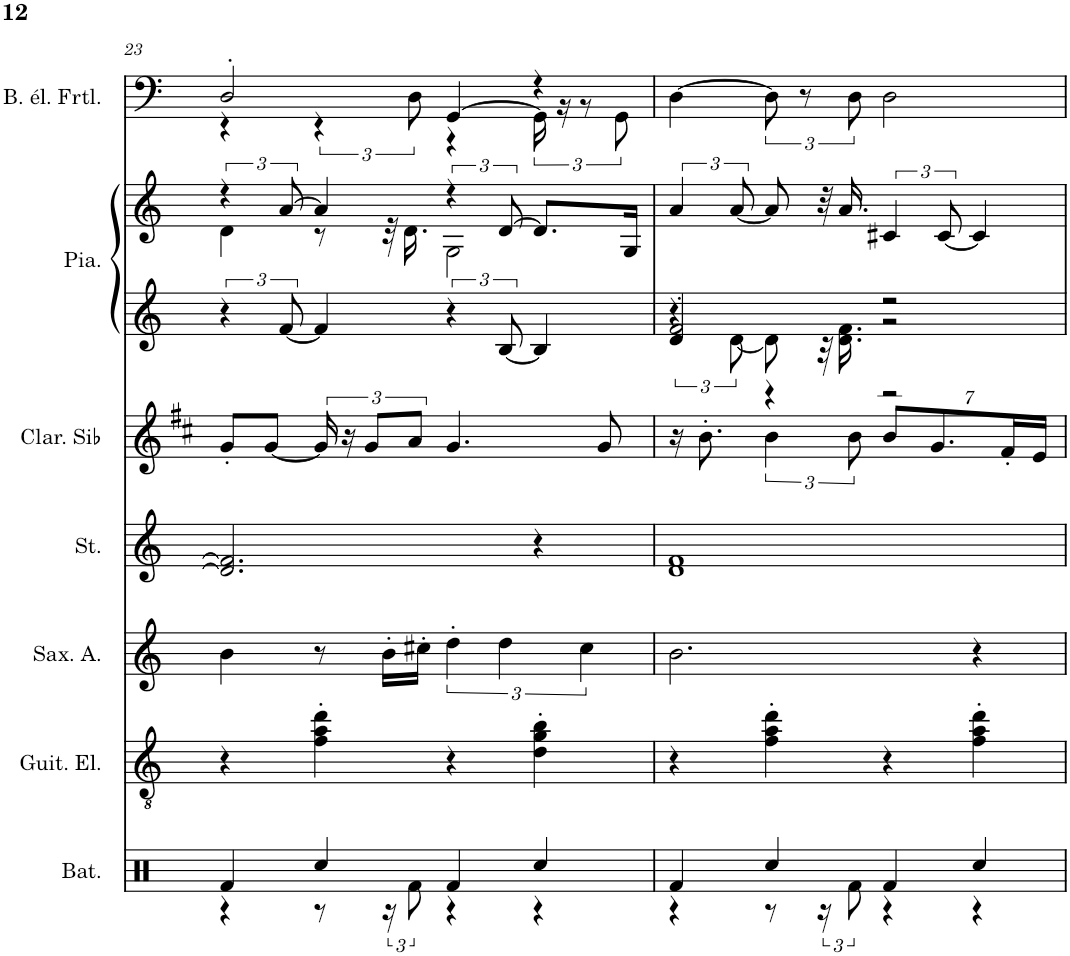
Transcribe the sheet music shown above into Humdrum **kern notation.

**kern	**kern	**kern	**kern	**kern	**kern	**kern	**kern
*part7	*part6	*part5	*part4	*part3	*part2	*part2	*part1
*staff8	*staff7	*staff6	*staff5	*staff4	*staff3	*staff2	*staff1
*I"Batterie	*I"Guitare électrique	*I"Saxophone Alto	*I"Cordes	*I"Clarinette en Sib	*I"Piano	*	*I"Basse électrique fretless
*I'Bat.	*I'Guit. El.	*I'Sax. A.	*	*I'Clar. Sib	*I'Pia.	*	*I'B. él. Frtl.
!!LO:PB:g=z
*clefX	*clefGv2	*clefG2	*clefG2	*clefG2	*clefG2	*clefG2	*clefF4
*	*	*Trd5c9	*	*Trd1c2	*	*	*Trd7c12
*k[]	*k[]	*k[]	*k[]	*k[f#c#]	*k[]	*k[]	*k[]
*M4/4	*M4/4	*M4/4	*M4/4	*M4/4	*M4/4	*M4/4	*M4/4
=23	=23	=23	=23	=23	=23	=23	=23
*^	*	*	*	*	*	*^	*^
4Rf/	4r	4r	4b\	2.d/] 2.f/]	8g'/L	6r	6r	4d\	2D'/	4r
.	.	.	.	.	[8g/J	.	.	.	.	.
.	.	.	.	.	.	[12f/	[12a/	.	.	.
4Rcc/	8r	4f\' 4a\' 4dd\'	8r	.	24g/]	4f/]	4a/]	8r	.	6r
.	.	.	.	.	24r	.	.	.	.	.
.	.	.	.	.	12g/L	.	.	.	.	.
.	24r	.	16b'\LL	.	.	.	.	32r	.	.
.	.	.	.	.	.	.	.	16.d\	.	.
.	12Rf\	.	.	.	12a/J	.	.	.	.	12D\
.	.	.	16cc#X'\JJ	.	.	.	.	.	.	.
4Rf/	4r	4r	6dd'\	.	4.g/	6r	6r	2G\	[4GG/	4r
.	.	.	6dd\	.	.	[12B/	[12d/	.	.	.
4Rcc/	4r	4d\' 4g\' 4b\'	.	4r	.	4B/]	8.d/L]	.	4r	24GG\]
.	.	.	.	.	.	.	.	.	.	24r
.	.	.	6cc#\	.	.	.	.	.	.	12r
.	.	.	.	.	8g/	.	.	.	.	.
.	.	.	.	.	.	.	.	.	.	12GG\
.	.	.	.	.	.	.	16G/Jk	.	.	.
*	*	*	*	*	*	*	*v	*v	*	*
*	*	*	*	*	*	*	*	*v	*v
=24	=24	=24	=24	=24	=24	=24	=24	=24
*	*	*	*	*	*	*^	*	*
*	*	*	*	*	*	*	*^	*	*
4Rf/	4r	4r	2.b\	1d 1f	16r	2f/	6r	4d'/	6a/	[4D\
.	.	.	.	.	8.b'\	.	.	.	.	.
.	.	.	.	.	.	.	[12d\	.	[12a/	.
4Rcc/	8r	4f\' 4a\' 4dd\'	.	.	6b\	.	8d\]	4r	8a/]	12D\]
.	.	.	.	.	.	.	.	.	.	12r
.	24r	.	.	.	.	.	32r	.	32r	.
.	.	.	.	.	.	.	16.d\ 16.f\	.	16.a/	.
.	12Rf\	.	.	.	12b\	.	.	.	.	12D\
*	*	*	*	*	*Xbrackettup	*	*	*	*	*
4Rf/	4r	4r	.	.	7b/L	2r	2r	2r	6c#X/	2D\
.	.	.	.	.	7.g/	.	.	.	.	.
.	.	.	.	.	.	.	.	.	[12c#/	.
4Rcc/	4r	4f\' 4a\' 4dd\'	4r	.	.	.	.	.	4c#/]	.
.	.	.	.	.	14f#'/L	.	.	.	.	.
.	.	.	.	.	14e/JJ	.	.	.	.	.
*v	*v	*	*	*	*	*v	*v	*v	*	*
=	=	=	=	=	=	=	=
*-	*-	*-	*-	*-	*-	*-	*-
